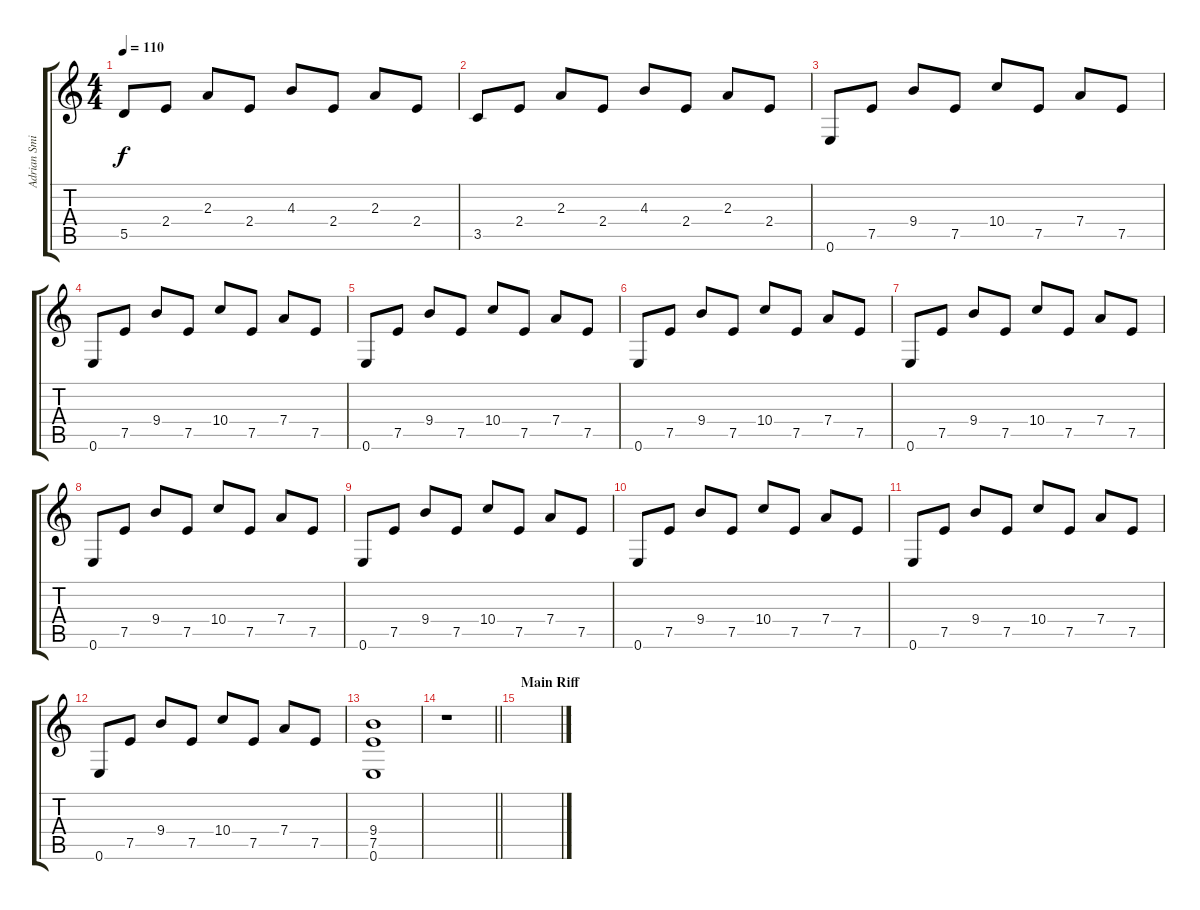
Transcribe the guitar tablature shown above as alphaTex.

\track ("Adrian Smith (Clean)" "Adrian Smi") {instrument electricguitarclean}
\staff {score tabs}
\tuning (E4 B3 G3 D3 A2 E2) {hide}
\ts (4 4)
\tempo 110
\clef g2
\ks c
5.5.8{dy f} 2.4.8 2.3.8 2.4.8 4.3.8 2.4.8 2.3.8 2.4.8 |
3.5.8 2.4.8 2.3.8 2.4.8 4.3.8 2.4.8 2.3.8 2.4.8 |
0.6.8 7.5.8 9.4.8 7.5.8 10.4.8 7.5.8 7.4.8 7.5.8 |
0.6.8 7.5.8 9.4.8 7.5.8 10.4.8 7.5.8 7.4.8 7.5.8 |
0.6.8 7.5.8 9.4.8 7.5.8 10.4.8 7.5.8 7.4.8 7.5.8 |
0.6.8 7.5.8 9.4.8 7.5.8 10.4.8 7.5.8 7.4.8 7.5.8 |
0.6.8 7.5.8 9.4.8 7.5.8 10.4.8 7.5.8 7.4.8 7.5.8 |
0.6.8 7.5.8 9.4.8 7.5.8 10.4.8 7.5.8 7.4.8 7.5.8 |
0.6.8 7.5.8 9.4.8 7.5.8 10.4.8 7.5.8 7.4.8 7.5.8 |
0.6.8 7.5.8 9.4.8 7.5.8 10.4.8 7.5.8 7.4.8 7.5.8 |
0.6.8 7.5.8 9.4.8 7.5.8 10.4.8 7.5.8 7.4.8 7.5.8 |
0.6.8 7.5.8 9.4.8 7.5.8 10.4.8 7.5.8 7.4.8 7.5.8 |
(9.4 7.5 0.6).1 |
\barLineRight lightlight
r.1 |
\section ("" "Main Riff")
